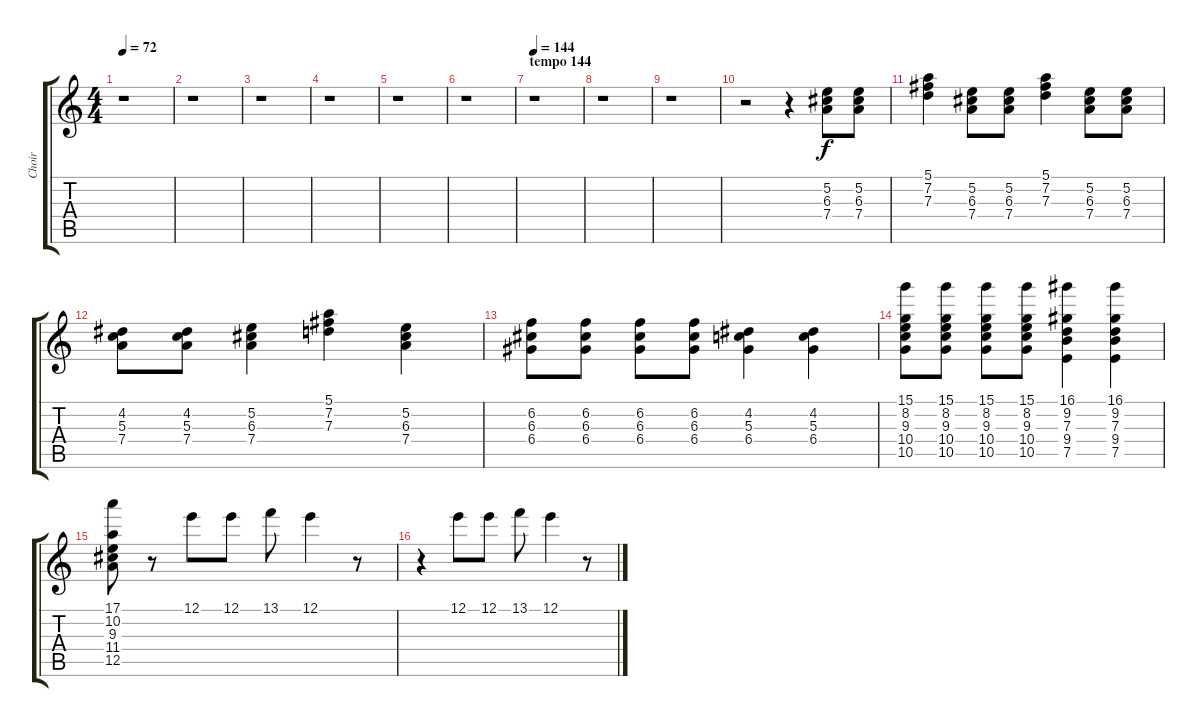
\track ("Choir" "Choir") {instrument flute}
\staff {score tabs}
\tuning (E5 B4 G4 D4 A3 E3) {hide}
\ts (4 4)
\tempo 72
\clef g2
\ks c
r.1{dy f} |
r.1 |
r.1 |
r.1 |
r.1 |
r.1 |
\section ("" "tempo 144")
\tempo 144
r.1 |
r.1 |
r.1 |
r.2 r.4 (5.2 6.3 7.4).8 (5.2 6.3 7.4).8 |
(5.1 7.2 7.3).4 (5.2 6.3 7.4).8 (5.2 6.3 7.4).8 (5.1 7.2 7.3).4 (5.2 6.3 7.4).8 (5.2 6.3 7.4).8 |
(4.2 5.3 7.4).8 (4.2 5.3 7.4).8 (5.2 6.3 7.4).4 (5.1 7.2 7.3).4 (5.2 6.3 7.4).4 |
(6.2 6.3 6.4).8 (6.2 6.3 6.4).8 (6.2 6.3 6.4).8 (6.2 6.3 6.4).8 (4.2 5.3 6.4).4 (4.2 5.3 6.4).4 |
(15.1 8.2 9.3 10.4 10.5).8 (15.1 8.2 9.3 10.4 10.5).8 (15.1 8.2 9.3 10.4 10.5).8 (15.1 8.2 9.3 10.4 10.5).8 (16.1 9.2 7.3 9.4 7.5).4 (16.1 9.2 7.3 9.4 7.5).4 |
(17.1 10.2 9.3 11.4 12.5).8 r.8 12.1.8 12.1.8 13.1.8 12.1.4 r.8 |
r.4 12.1.8 12.1.8 13.1.8 12.1.4 r.8
